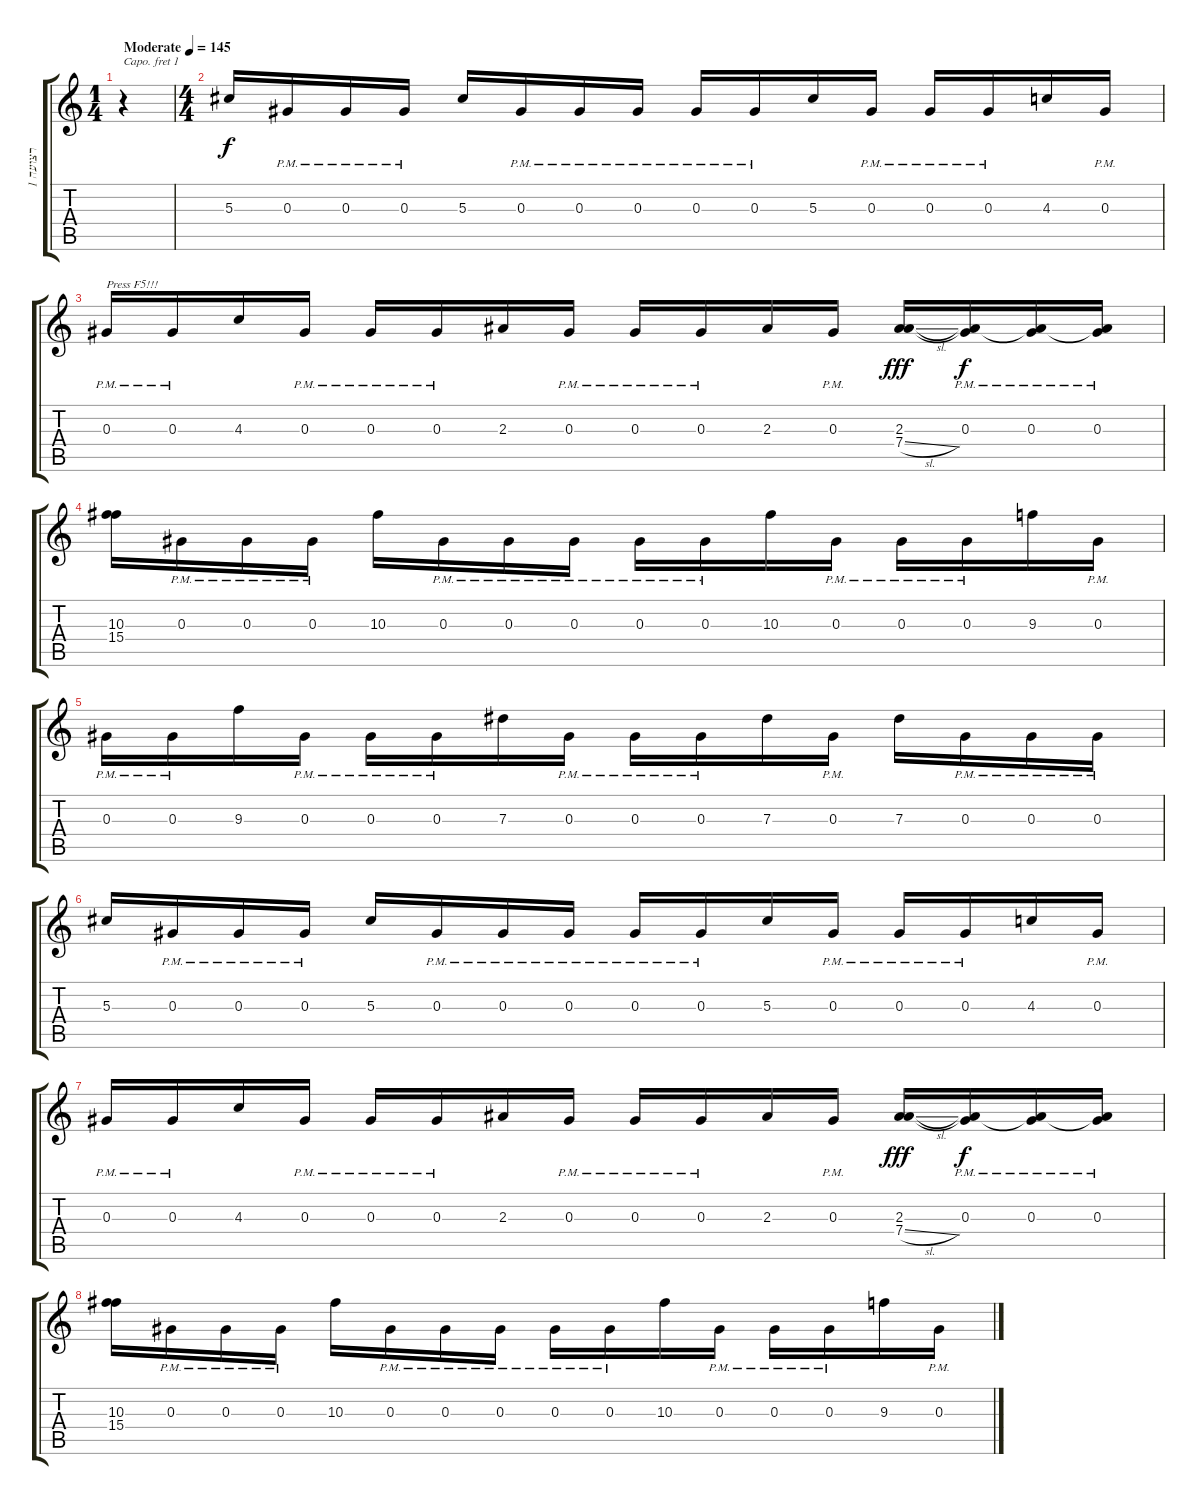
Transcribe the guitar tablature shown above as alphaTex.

\track ("רצועה 1" "רצועה 1") {instrument electricguitarclean}
\staff {score tabs}
\capo 1
\tuning (E4 B3 G3 D3 A2 E2) {hide}
\ts (1 4)
\tempo (145 "Moderate")
\clef g2
\ks c
r.4{txt "" dy f instrument electricguitarclean} |
\ts (4 4)
5.3.16 0.3{pm}.16 0.3{pm}.16 0.3{pm}.16 5.3.16 0.3{pm}.16 0.3{pm}.16 0.3{pm}.16 0.3{pm}.16 0.3{pm}.16 5.3.16 0.3{pm}.16 0.3{pm}.16 0.3{pm}.16 4.3.16 0.3{pm}.16 |
0.3{pm}.16{txt "Press F5!!!"} 0.3{pm}.16 4.3.16 0.3{pm}.16 0.3{pm}.16 0.3{pm}.16 2.3.16 0.3{pm}.16 0.3{pm}.16 0.3{pm}.16 2.3.16 0.3{pm}.16 (2.3 7.4{sl}).16{dy fff} (0.3{pm} 7.4{t}).16{dy f} (0.3{pm} 7.4{t}).16 (0.3{pm} 7.4{t}).16 |
(10.3 15.4).16 0.3{pm}.16 0.3{pm}.16 0.3{pm}.16 10.3.16 0.3{pm}.16 0.3{pm}.16 0.3{pm}.16 0.3{pm}.16 0.3{pm}.16 10.3.16 0.3{pm}.16 0.3{pm}.16 0.3{pm}.16 9.3.16 0.3{pm}.16 |
0.3{pm}.16 0.3{pm}.16 9.3.16 0.3{pm}.16 0.3{pm}.16 0.3{pm}.16 7.3.16 0.3{pm}.16 0.3{pm}.16 0.3{pm}.16 7.3.16 0.3{pm}.16 7.3.16 0.3{pm}.16 0.3{pm}.16 0.3{pm}.16 |
5.3.16 0.3{pm}.16 0.3{pm}.16 0.3{pm}.16 5.3.16 0.3{pm}.16 0.3{pm}.16 0.3{pm}.16 0.3{pm}.16 0.3{pm}.16 5.3.16 0.3{pm}.16 0.3{pm}.16 0.3{pm}.16 4.3.16 0.3{pm}.16 |
0.3{pm}.16 0.3{pm}.16 4.3.16 0.3{pm}.16 0.3{pm}.16 0.3{pm}.16 2.3.16 0.3{pm}.16 0.3{pm}.16 0.3{pm}.16 2.3.16 0.3{pm}.16 (2.3 7.4{sl}).16{dy fff} (0.3{pm} 7.4{t}).16{dy f} (0.3{pm} 7.4{t}).16 (0.3{pm} 7.4{t}).16 |
(10.3 15.4).16 0.3{pm}.16 0.3{pm}.16 0.3{pm}.16 10.3.16 0.3{pm}.16 0.3{pm}.16 0.3{pm}.16 0.3{pm}.16 0.3{pm}.16 10.3.16 0.3{pm}.16 0.3{pm}.16 0.3{pm}.16 9.3.16 0.3{pm}.16
